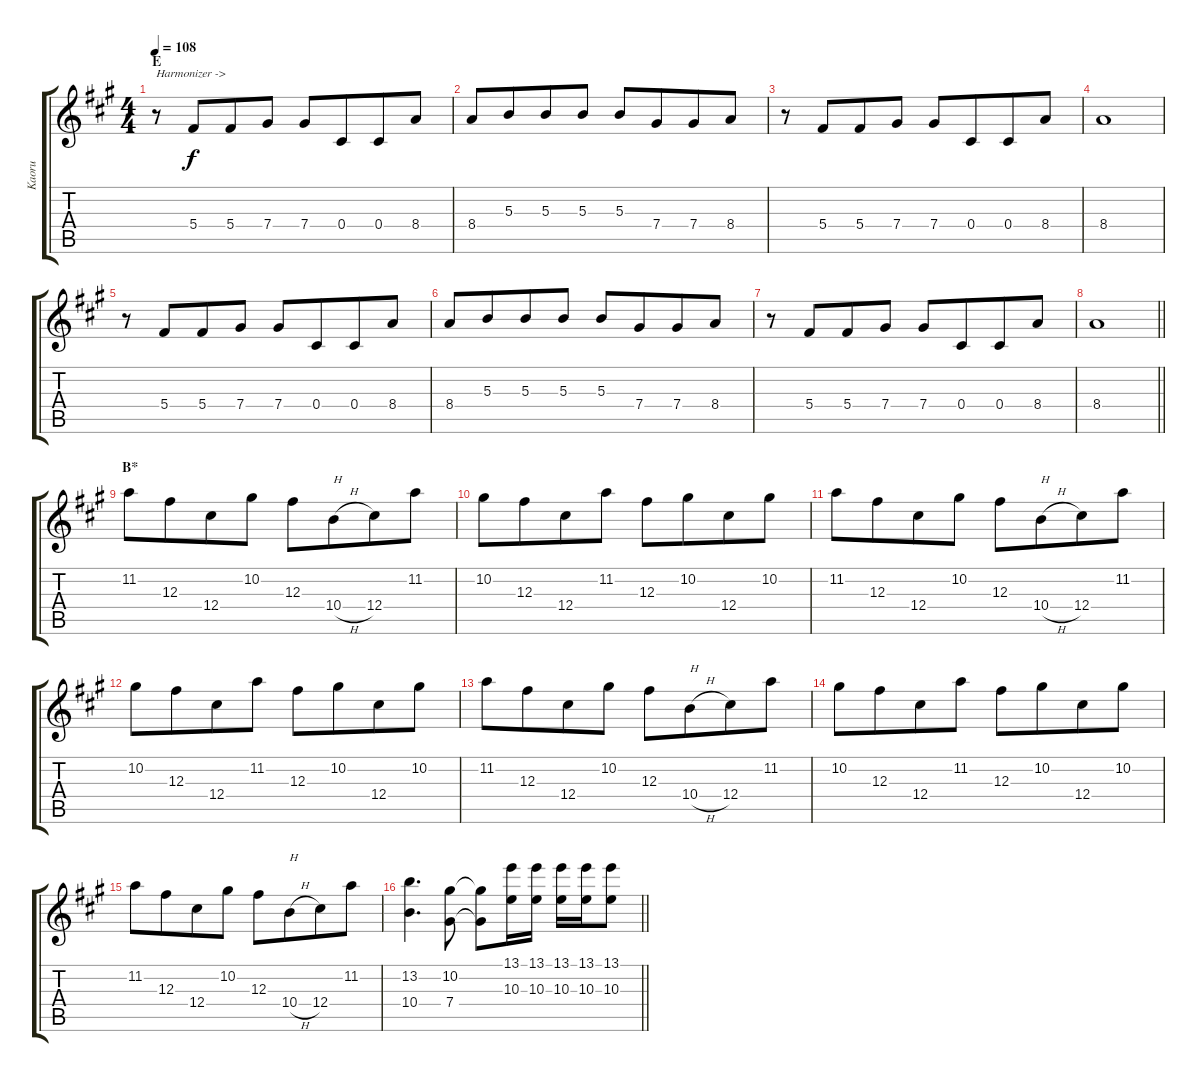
\track ("Kaoru" "Kaoru") {instrument electricguitarjazz}
\staff {score tabs}
\tuning (Eb4 Bb3 Gb3 Db3 Ab2 Db2) {hide}
\ts (4 4)
\section ("" "E")
\tempo 108
\clef g2
\ks f#minor
r.8{txt "Harmonizer ->" dy f} 5.4.8{beam merge} 5.4.8 7.4.8 7.4.8 0.4.8{beam merge} 0.4.8 8.4.8 |
8.4.8 5.3.8{beam merge} 5.3.8 5.3.8 5.3.8 7.4.8{beam merge} 7.4.8 8.4.8 |
r.8 5.4.8{beam merge} 5.4.8 7.4.8 7.4.8 0.4.8{beam merge} 0.4.8 8.4.8 |
8.4.1 |
r.8 5.4.8{beam merge} 5.4.8 7.4.8 7.4.8 0.4.8{beam merge} 0.4.8 8.4.8 |
8.4.8 5.3.8{beam merge} 5.3.8 5.3.8 5.3.8 7.4.8{beam merge} 7.4.8 8.4.8 |
r.8 5.4.8{beam merge} 5.4.8 7.4.8 7.4.8 0.4.8{beam merge} 0.4.8 8.4.8 |
\barLineRight lightlight
8.4.1 |
\section ("" "B*")
11.2.8 12.3.8{beam merge} 12.4.8 10.2.8 12.3.8 10.4{h}.8{txt "H" beam merge} 12.4.8 11.2.8 |
10.2.8 12.3.8{beam merge} 12.4.8 11.2.8 12.3.8 10.2.8{beam merge} 12.4.8 10.2.8 |
11.2.8 12.3.8{beam merge} 12.4.8 10.2.8 12.3.8 10.4{h}.8{txt "H" beam merge} 12.4.8 11.2.8 |
10.2.8 12.3.8{beam merge} 12.4.8 11.2.8 12.3.8 10.2.8{beam merge} 12.4.8 10.2.8 |
11.2.8 12.3.8{beam merge} 12.4.8 10.2.8 12.3.8 10.4{h}.8{txt "H" beam merge} 12.4.8 11.2.8 |
10.2.8 12.3.8{beam merge} 12.4.8 11.2.8 12.3.8 10.2.8{beam merge} 12.4.8 10.2.8 |
11.2.8 12.3.8{beam merge} 12.4.8 10.2.8 12.3.8 10.4{h}.8{txt "H" beam merge} 12.4.8 11.2.8 |
\barLineRight lightlight
(13.2 10.4).4{d} (10.2 7.4).8 (10.2{t} 7.4{t}).8 (13.1 10.3).16 (13.1 10.3).16 (13.1 10.3).16 (13.1 10.3).16 (13.1 10.3).8
